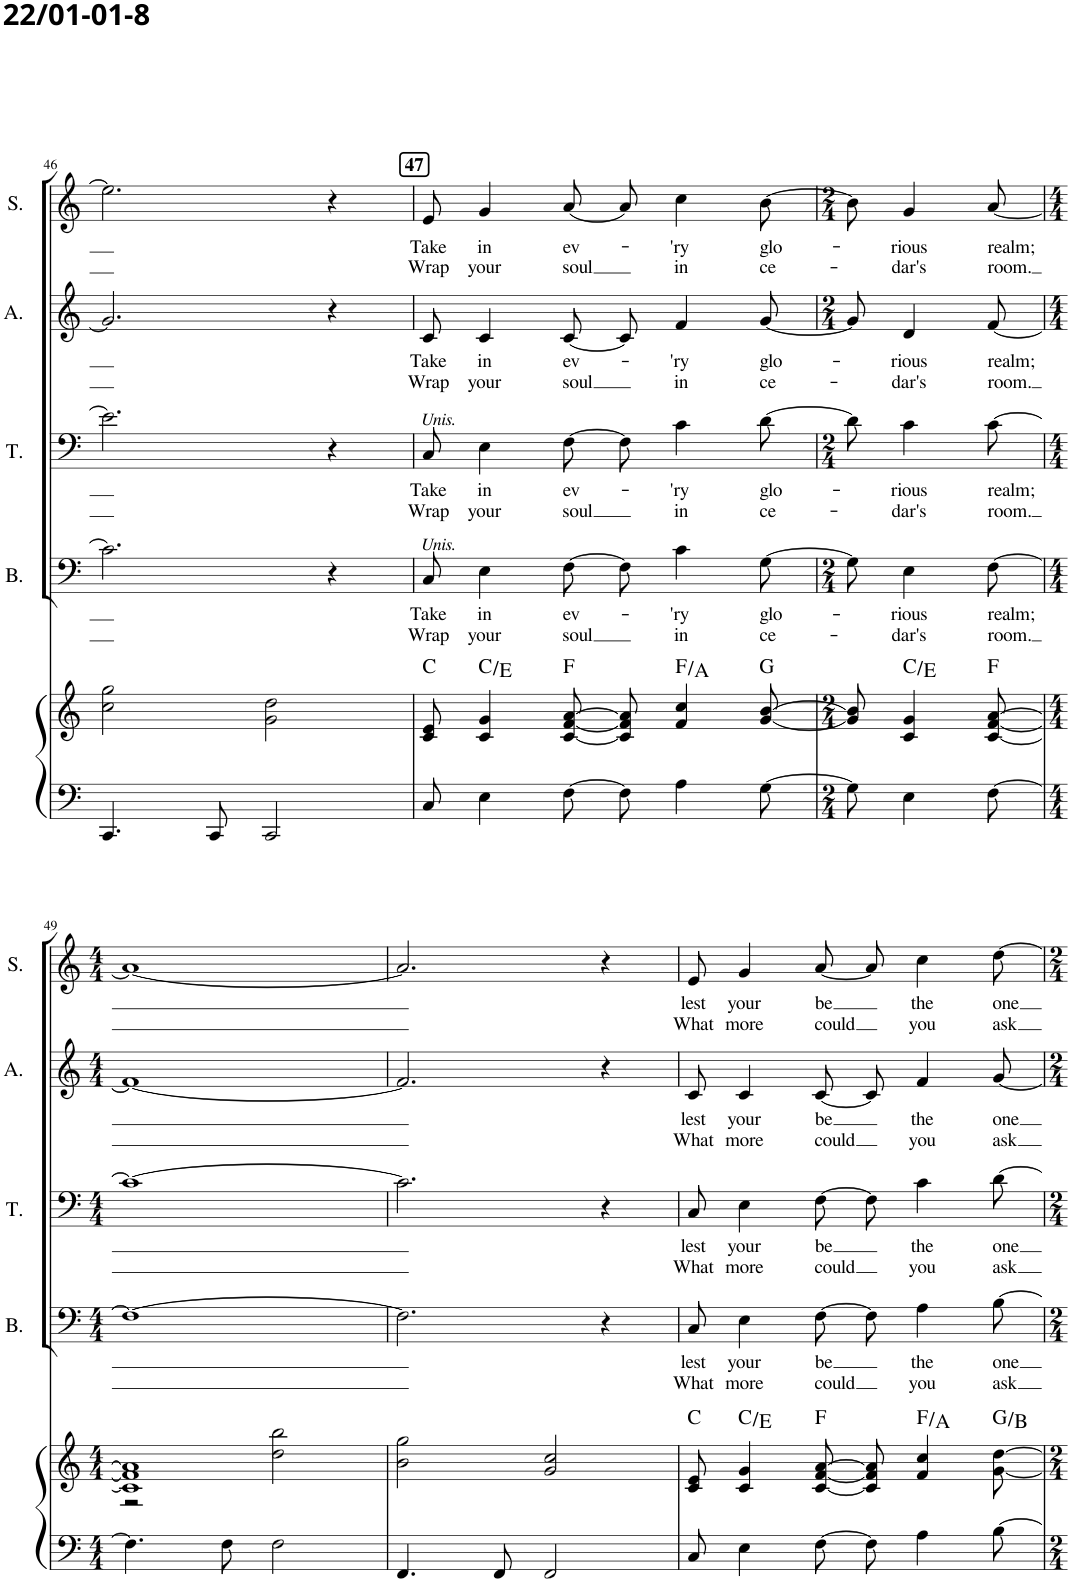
**kern	**kern	**harte	**kern	**text	**text	**kern	**text	**text	**kern	**text	**text	**kern	**text	**text
*part5	*part5	*part5	*part4	*part4	*part4	*part3	*part3	*part3	*part2	*part2	*part2	*part1	*part1	*part1
*staff6	*staff5	*	*staff4	*staff4	*staff4	*staff3	*staff3	*staff3	*staff2	*staff2	*staff2	*staff1	*staff1	*staff1
*I"Piano	*	*	*I"Bass	*	*	*I"Tenor	*	*	*I"Alto	*	*	*I"Soprano	*	*
*I'Pno	*	*	*I'B.	*	*	*I'T.	*	*	*I'A.	*	*	*I'S.	*	*
!!LO:PB:g=z
*clefF4	*clefG2	*	*clefF4	*	*	*clefF4	*	*	*clefG2	*	*	*clefG2	*	*
*k[]	*k[]	*	*k[]	*	*	*k[]	*	*	*k[]	*	*	*k[]	*	*
*M4/4	*M4/4	*	*M4/4	*	*	*M4/4	*	*	*M4/4	*	*	*M4/4	*	*
=46	=46	=46	=46	=46	=46	=46	=46	=46	=46	=46	=46	=46	=46	=46
4.CC/	2cc\ 2gg\	.	2.c\]	.	.	2.e\]	.	.	2.g/]	.	.	2.ee\]	.	.
8CC/	.	.	.	.	.	.	.	.	.	.	.	.	.	.
2CC/	2g\ 2dd\	.	.	.	.	.	.	.	.	.	.	.	.	.
.	.	.	4r	.	.	4r	.	.	4r	.	.	4r	.	.
!!LO:REH:place=s1:a:B:cj:fs=11:t=47
=47	=47	=47	=47	=47	=47	=47	=47	=47	=47	=47	=47	=47	=47	=47
!	!	!	!	!	!	!LO:TX:a:i:t=Unis.	!	!	!	!	!	!	!	!
!	!	!	!LO:TX:a:i:t=Unis.	!	!	!	!	!	!	!	!	!	!	!
!	!	!	!	!LO:LY:b	!LO:LY:b	!	!LO:LY:b	!LO:LY:b	!	!LO:LY:b	!LO:LY:b	!	!LO:LY:b	!LO:LY:b
8C/	8c/ 8e/	C:maj	8C/	Take	Wrap	8C/	Take	Wrap	8c/	Take	Wrap	8e/	Take	Wrap
!	!	!	!	!LO:LY:b	!LO:LY:b	!	!LO:LY:b	!LO:LY:b	!	!LO:LY:b	!LO:LY:b	!	!LO:LY:b	!LO:LY:b
4E\	4c/ 4g/	C:maj/3	4E\	in	your	4E\	in	your	4c/	in	your	4g/	in	your
!	!	!	!	!LO:LY:b	!LO:LY:b	!	!LO:LY:b	!LO:LY:b	!	!LO:LY:b	!LO:LY:b	!	!LO:LY:b	!LO:LY:b
[8F\	[8c/ [8f/ [8a/	F:maj	[8F\	ev-	soul	[8F\	ev-	soul	[8c/	ev-	soul	[8a/	ev-	soul
8F\]	8c/] 8f/] 8a/]	.	8F\]	.	.	8F\]	.	.	8c/]	.	.	8a/]	.	.
!	!	!	!	!LO:LY:b	!LO:LY:b	!	!LO:LY:b	!LO:LY:b	!	!LO:LY:b	!LO:LY:b	!	!LO:LY:b	!LO:LY:b
4A\	4f/ 4cc/	F:maj/3	4c\	-'ry	in	4c\	-'ry	in	4f/	-'ry	in	4cc\	-'ry	in
!	!	!	!	!LO:LY:b	!LO:LY:b	!	!LO:LY:b	!LO:LY:b	!	!LO:LY:b	!LO:LY:b	!	!LO:LY:b	!LO:LY:b
[8G\	[8g/ [8b/	G:maj	[8G\	glo-	ce-	[8d\	glo-	ce-	[8g/	glo-	ce-	[8b\	glo-	ce-
=48	=48	=48	=48	=48	=48	=48	=48	=48	=48	=48	=48	=48	=48	=48
*M2/4	*M2/4	*	*M2/4	*	*	*M2/4	*	*	*M2/4	*	*	*M2/4	*	*
8G\]	8g/] 8b/]	.	8G\]	.	.	8d\]	.	.	8g/]	.	.	8b\]	.	.
!	!	!	!	!LO:LY:b	!LO:LY:b	!	!LO:LY:b	!LO:LY:b	!	!LO:LY:b	!LO:LY:b	!	!LO:LY:b	!LO:LY:b
4E\	4c/ 4g/	C:maj/3	4E\	-rious	-dar's	4c\	-rious	-dar's	4d/	-rious	-dar's	4g/	-rious	-dar's
!	!	!	!	!LO:LY:b	!LO:LY:b	!	!LO:LY:b	!LO:LY:b	!	!LO:LY:b	!LO:LY:b	!	!LO:LY:b	!LO:LY:b
[8F\	[<8c/ [<8f/ [8a/	F:maj	[8F\	realm;	room.	[8c\	realm;	room.	[8f/	realm;	room.	[8a/	realm;	room.
!!LO:LB:g=z
=49	=49	=49	=49	=49	=49	=49	=49	=49	=49	=49	=49	=49	=49	=49
*M4/4	*M4/4	*	*M4/4	*	*	*M4/4	*	*	*M4/4	*	*	*M4/4	*	*
*	*^	*	*	*	*	*	*	*	*	*	*	*	*	*
4.F\]	1c] 1f] 1a]	2r	.	1F_	.	.	1c_	.	.	1f_	.	.	1a_	.	.
8F\	.	.	.	.	.	.	.	.	.	.	.	.	.	.	.
2F\	.	2dd\ 2bb\	.	.	.	.	.	.	.	.	.	.	.	.	.
*	*v	*v	*	*	*	*	*	*	*	*	*	*	*	*	*
=50	=50	=50	=50	=50	=50	=50	=50	=50	=50	=50	=50	=50	=50	=50
4.FF/	2b\ 2gg\	.	2.F\]	.	.	2.c\]	.	.	2.f/]	.	.	2.a/]	.	.
8FF/	.	.	.	.	.	.	.	.	.	.	.	.	.	.
2FF/	2g/ 2cc/	.	.	.	.	.	.	.	.	.	.	.	.	.
.	.	.	4r	.	.	4r	.	.	4r	.	.	4r	.	.
=51	=51	=51	=51	=51	=51	=51	=51	=51	=51	=51	=51	=51	=51	=51
!	!	!	!	!LO:LY:b	!LO:LY:b	!	!LO:LY:b	!LO:LY:b	!	!LO:LY:b	!LO:LY:b	!	!LO:LY:b	!LO:LY:b
8C/	8c/ 8e/	C:maj	8C/	lest	What	8C/	lest	What	8c/	lest	What	8e/	lest	What
!	!	!	!	!LO:LY:b	!LO:LY:b	!	!LO:LY:b	!LO:LY:b	!	!LO:LY:b	!LO:LY:b	!	!LO:LY:b	!LO:LY:b
4E\	4c/ 4g/	C:maj/3	4E\	your	more	4E\	your	more	4c/	your	more	4g/	your	more
!	!	!	!	!LO:LY:b	!LO:LY:b	!	!LO:LY:b	!LO:LY:b	!	!LO:LY:b	!LO:LY:b	!	!LO:LY:b	!LO:LY:b
[8F\	[8c/ [8f/ [8a/	F:maj	[8F\	be	could	[8F\	be	could	[8c/	be	could	[8a/	be	could
8F\]	8c/] 8f/] 8a/]	.	8F\]	.	.	8F\]	.	.	8c/]	.	.	8a/]	.	.
!	!	!	!	!LO:LY:b	!LO:LY:b	!	!LO:LY:b	!LO:LY:b	!	!LO:LY:b	!LO:LY:b	!	!LO:LY:b	!LO:LY:b
4A\	4f/ 4cc/	F:maj/3	4A\	the	you	4c\	the	you	4f/	the	you	4cc\	the	you
!	!	!	!	!LO:LY:b	!LO:LY:b	!	!LO:LY:b	!LO:LY:b	!	!LO:LY:b	!LO:LY:b	!	!LO:LY:b	!LO:LY:b
[8B\	[8g\ [8dd\	G:maj/3	[8B\	one	ask	[8d\	one	ask	[8g/	one	ask	[8dd\	one	ask
=	=	=	=	=	=	=	=	=	=	=	=	=	=	=
*-	*-	*-	*-	*-	*-	*-	*-	*-	*-	*-	*-	*-	*-	*-
